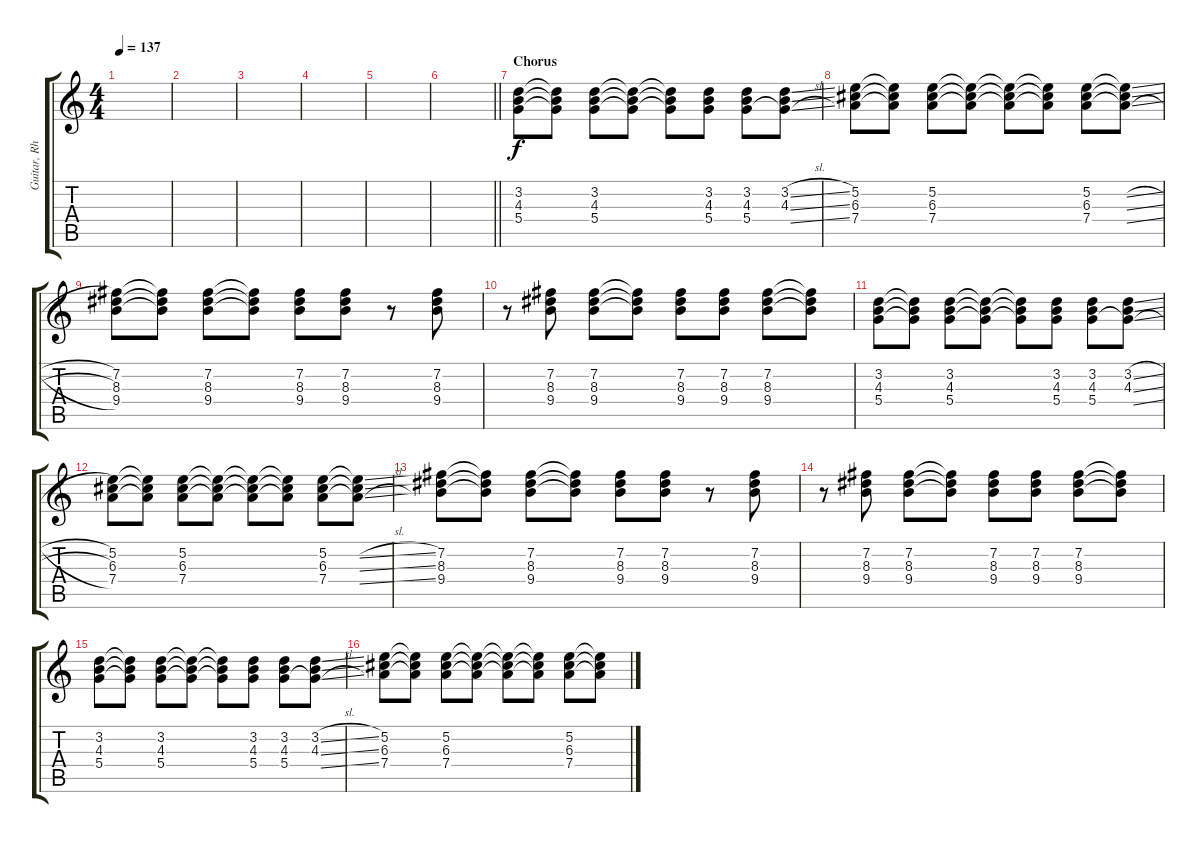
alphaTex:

\track ("Guitar, Rhythm" "Guitar, Rh") {instrument overdrivenguitar}
\staff {score tabs}
\tuning (E4 B3 G3 D3 A2 E2) {hide}
\ts (4 4)
\tempo 137
\clef g2
\ks c
|
|
|
|
|
\barLineRight lightlight
|
\section ("" "Chorus")
(3.2 4.3 5.4).8 (3.2{t} 4.3{t} 5.4{t}).8 (3.2 4.3 5.4).8 (3.2{t} 4.3{t} 5.4{t}).8 (3.2{t} 4.3{t} 5.4{t}).8 (3.2 4.3 5.4).8 (3.2 4.3 5.4).8 (3.2{sl} 4.3{sl} 5.4{sl t}).8 |
(5.2 6.3 7.4).8 (5.2{t} 6.3{t} 7.4{t}).8 (5.2 6.3 7.4).8 (5.2{t} 6.3{t} 7.4{t}).8 (5.2{t} 6.3{t} 7.4{t}).8 (5.2{t} 6.3{t} 7.4{t}).8 (5.2 6.3 7.4).8 (5.2{sl t} 6.3{sl t} 7.4{sl t}).8 |
(7.2 8.3 9.4).8 (7.2{t} 8.3{t} 9.4{t}).8 (7.2 8.3 9.4).8 (7.2{t} 8.3{t} 9.4{t}).8 (7.2 8.3 9.4).8 (7.2 8.3 9.4).8 r.8 (7.2 8.3 9.4).8 |
r.8 (7.2 8.3 9.4).8 (7.2 8.3 9.4).8 (7.2{t} 8.3{t} 9.4{t}).8 (7.2 8.3 9.4).8 (7.2 8.3 9.4).8 (7.2 8.3 9.4).8 (7.2{t} 8.3{t} 9.4{t}).8 |
(3.2 4.3 5.4).8 (3.2{t} 4.3{t} 5.4{t}).8 (3.2 4.3 5.4).8 (3.2{t} 4.3{t} 5.4{t}).8 (3.2{t} 4.3{t} 5.4{t}).8 (3.2 4.3 5.4).8 (3.2 4.3 5.4).8 (3.2{sl} 4.3{sl} 5.4{sl t}).8 |
(5.2 6.3 7.4).8 (5.2{t} 6.3{t} 7.4{t}).8 (5.2 6.3 7.4).8 (5.2{t} 6.3{t} 7.4{t}).8 (5.2{t} 6.3{t} 7.4{t}).8 (5.2{t} 6.3{t} 7.4{t}).8 (5.2 6.3 7.4).8 (5.2{sl t} 6.3{sl t} 7.4{sl t}).8 |
(7.2 8.3 9.4).8 (7.2{t} 8.3{t} 9.4{t}).8 (7.2 8.3 9.4).8 (7.2{t} 8.3{t} 9.4{t}).8 (7.2 8.3 9.4).8 (7.2 8.3 9.4).8 r.8 (7.2 8.3 9.4).8 |
r.8 (7.2 8.3 9.4).8 (7.2 8.3 9.4).8 (7.2{t} 8.3{t} 9.4{t}).8 (7.2 8.3 9.4).8 (7.2 8.3 9.4).8 (7.2 8.3 9.4).8 (7.2{t} 8.3{t} 9.4{t}).8 |
(3.2 4.3 5.4).8 (3.2{t} 4.3{t} 5.4{t}).8 (3.2 4.3 5.4).8 (3.2{t} 4.3{t} 5.4{t}).8 (3.2{t} 4.3{t} 5.4{t}).8 (3.2 4.3 5.4).8 (3.2 4.3 5.4).8 (3.2{sl} 4.3{sl} 5.4{sl t}).8 |
(5.2 6.3 7.4).8 (5.2{t} 6.3{t} 7.4{t}).8 (5.2 6.3 7.4).8 (5.2{t} 6.3{t} 7.4{t}).8 (5.2{t} 6.3{t} 7.4{t}).8 (5.2{t} 6.3{t} 7.4{t}).8 (5.2 6.3 7.4).8 (5.2{sl t} 6.3{sl t} 7.4{sl t}).8
